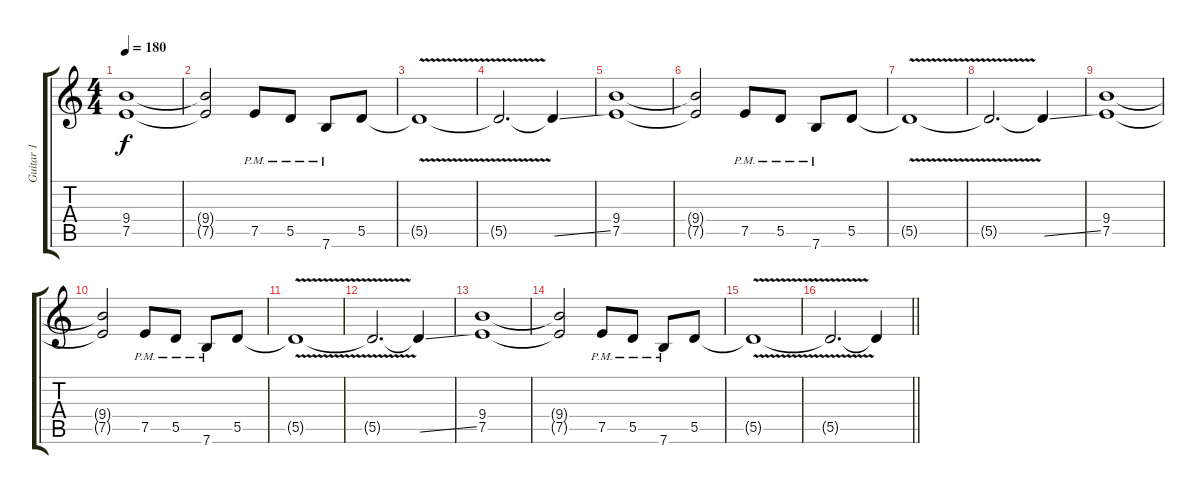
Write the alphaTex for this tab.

\track ("Guitar 1" "Guitar 1") {instrument distortionguitar}
\staff {score tabs}
\tuning (E4 B3 G3 D3 A2 E2) {hide}
\ts (4 4)
\tempo 180
\clef g2
\ks c
(9.4 7.5).1{dy f} |
(9.4{t} 7.5{t}).2 7.5{pm}.8 5.5{pm}.8 7.6{pm}.8 5.5.8 |
5.5{v t}.1 |
5.5{t}.2{d} 5.5{ss t}.4 |
(9.4 7.5).1 |
(9.4{t} 7.5{t}).2 7.5{pm}.8 5.5{pm}.8 7.6{pm}.8 5.5.8 |
5.5{v t}.1 |
5.5{t}.2{d} 5.5{ss t}.4 |
(9.4 7.5).1 |
(9.4{t} 7.5{t}).2 7.5{pm}.8 5.5{pm}.8 7.6{pm}.8 5.5.8 |
5.5{v t}.1 |
5.5{t}.2{d} 5.5{ss t}.4 |
(9.4 7.5).1 |
(9.4{t} 7.5{t}).2 7.5{pm}.8 5.5{pm}.8 7.6{pm}.8 5.5.8 |
5.5{v t}.1 |
\barLineRight lightlight
5.5{t}.2{d} 5.5{ss t}.4
